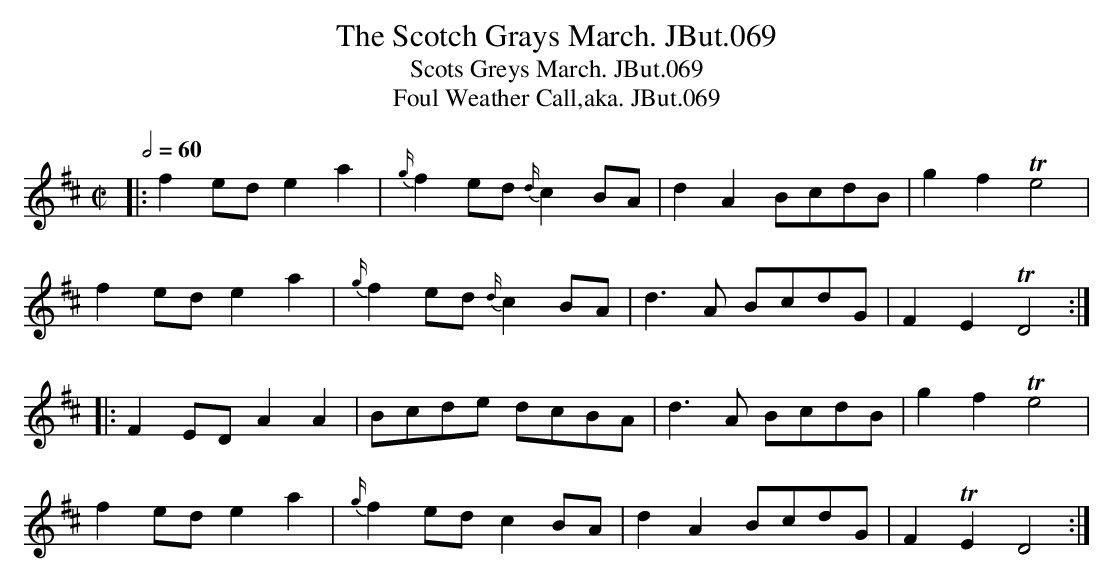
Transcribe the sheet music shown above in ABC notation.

X:1
T:Scotch Grays March. JBut.069, The
T:Scots Greys March. JBut.069
T:Foul Weather Call,aka. JBut.069
M:C|
L:1/8
Q:1/2=60
K:D
|:f2 ed e2 a2|{g/}f2 ed {d/}c2 BA|d2A2 BcdB|g2 f2 !trill!e4|
f2 ed e2 a2|{g/}f2 ed {d/}c2 BA|d3A BcdG|F2 E2 !trill!D4:|
|:F2 ED A2 A2 |Bcde dcBA|d3A BcdB|g2 f2 !trill!e4|
f2 ed e2 a2|{g/}f2 ed c2 BA|d2A2 BcdG|F2 !trill!E2 D4:|
